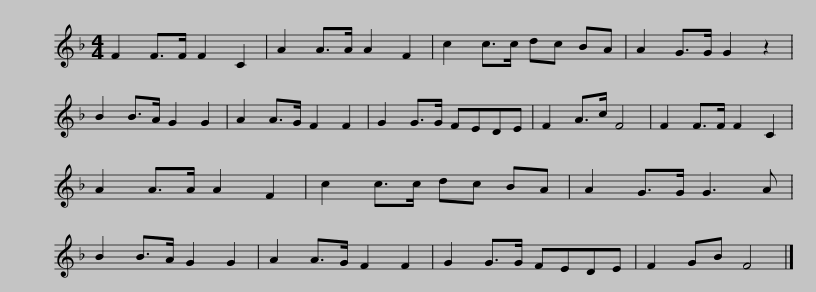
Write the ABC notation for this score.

X:1
L:1/8
M:4/4
I:linebreak $
K:none
V:1 treble transpose=-2
V:1
[K:F] F2 F>F F2 C2 | A2 A>A A2 F2 | c2 c>c dc BA | A2 G>G G2 z2 |$ B2 B>A G2 G2 | %5
 A2 A>G F2 F2 | G2 G>G FEDE | F2 A>c F4 |$ F2 F>F F2 C2 | A2 A>A A2 F2 | %10
 c2 c>c dc BA | A2 G>G G3 A |$ B2 B>A G2 G2 | A2 A>G F2 F2 | G2 G>G FEDE | %15
 F2 GB F4 |] %16
